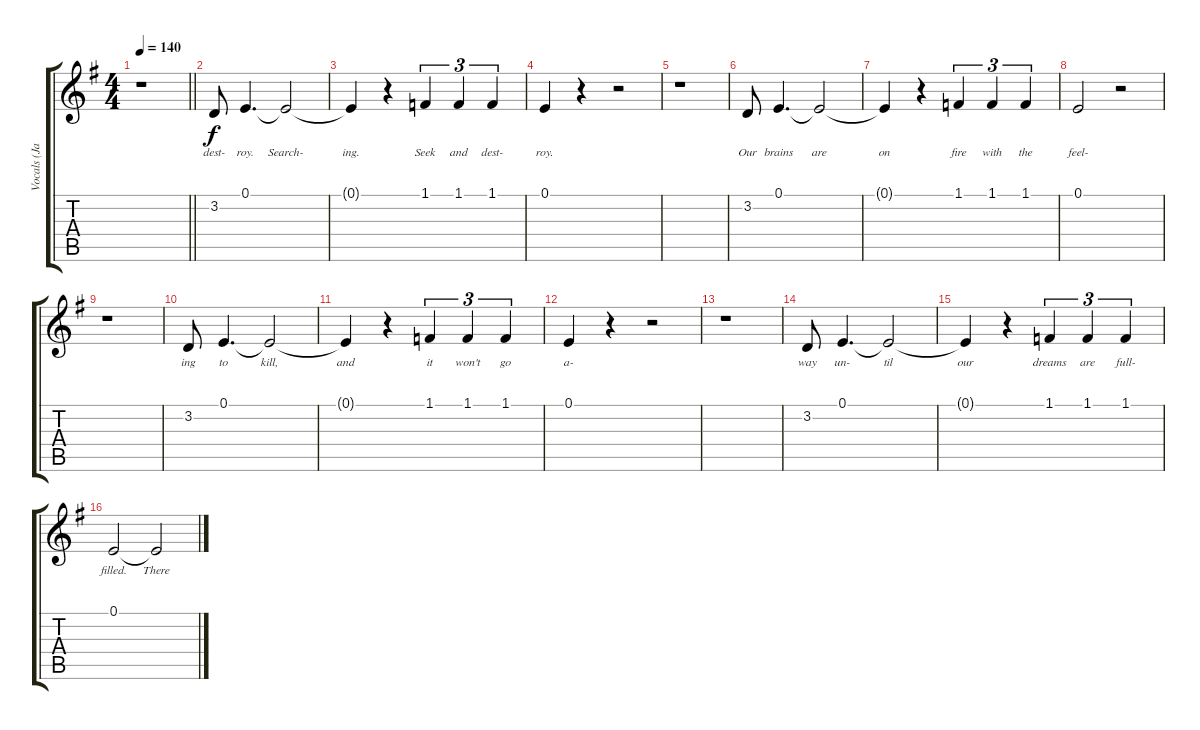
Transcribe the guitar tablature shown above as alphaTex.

\track ("Vocals (James Hetfield)" "Vocals (Ja") {instrument stringensemble1}
\staff {score tabs}
\tuning (E4 B3 G3 D3 A2 E2) {hide}
\ts (4 4)
\tempo 140
\clef g2
\barLineRight lightlight
\ks eminor
r.1{dy f} |
3.2.8{lyrics (0 "dest-") lyrics (1 "") lyrics (2 "") lyrics (3 "") lyrics (4 "")} 0.1.4{d lyrics (0 "roy.") lyrics (1 "") lyrics (2 "") lyrics (3 "") lyrics (4 "")} 0.1{t}.2{lyrics (0 "Search-") lyrics (1 "") lyrics (2 "") lyrics (3 "") lyrics (4 "")} |
0.1{t}.4{lyrics (0 "ing.") lyrics (1 "") lyrics (2 "") lyrics (3 "") lyrics (4 "")} r.4 1.1.4{tu (3 2) lyrics (0 "Seek") lyrics (1 "") lyrics (2 "") lyrics (3 "") lyrics (4 "")} 1.1.4{tu (3 2) lyrics (0 "and") lyrics (1 "") lyrics (2 "") lyrics (3 "") lyrics (4 "")} 1.1.4{tu (3 2) lyrics (0 "dest-") lyrics (1 "") lyrics (2 "") lyrics (3 "") lyrics (4 "")} |
0.1.4{lyrics (0 "roy.") lyrics (1 "") lyrics (2 "") lyrics (3 "") lyrics (4 "")} r.4 r.2 |
r.1 |
3.2.8{lyrics (0 "Our") lyrics (1 "") lyrics (2 "") lyrics (3 "") lyrics (4 "")} 0.1.4{d lyrics (0 "brains") lyrics (1 "") lyrics (2 "") lyrics (3 "") lyrics (4 "")} 0.1{t}.2{lyrics (0 "are") lyrics (1 "") lyrics (2 "") lyrics (3 "") lyrics (4 "")} |
0.1{t}.4{lyrics (0 "on") lyrics (1 "") lyrics (2 "") lyrics (3 "") lyrics (4 "")} r.4 1.1.4{tu (3 2) lyrics (0 "fire") lyrics (1 "") lyrics (2 "") lyrics (3 "") lyrics (4 "")} 1.1.4{tu (3 2) lyrics (0 "with") lyrics (1 "") lyrics (2 "") lyrics (3 "") lyrics (4 "")} 1.1.4{tu (3 2) lyrics (0 "the") lyrics (1 "") lyrics (2 "") lyrics (3 "") lyrics (4 "")} |
0.1.2{lyrics (0 "feel-") lyrics (1 "") lyrics (2 "") lyrics (3 "") lyrics (4 "")} r.2 |
r.1 |
3.2.8{lyrics (0 "ing") lyrics (1 "") lyrics (2 "") lyrics (3 "") lyrics (4 "")} 0.1.4{d lyrics (0 "to") lyrics (1 "") lyrics (2 "") lyrics (3 "") lyrics (4 "")} 0.1{t}.2{lyrics (0 "kill,") lyrics (1 "") lyrics (2 "") lyrics (3 "") lyrics (4 "")} |
0.1{t}.4{lyrics (0 "and") lyrics (1 "") lyrics (2 "") lyrics (3 "") lyrics (4 "")} r.4 1.1.4{tu (3 2) lyrics (0 "it") lyrics (1 "") lyrics (2 "") lyrics (3 "") lyrics (4 "")} 1.1.4{tu (3 2) lyrics (0 "won't") lyrics (1 "") lyrics (2 "") lyrics (3 "") lyrics (4 "")} 1.1.4{tu (3 2) lyrics (0 "go") lyrics (1 "") lyrics (2 "") lyrics (3 "") lyrics (4 "")} |
0.1.4{lyrics (0 "a-") lyrics (1 "") lyrics (2 "") lyrics (3 "") lyrics (4 "")} r.4 r.2 |
r.1 |
3.2.8{lyrics (0 "way") lyrics (1 "") lyrics (2 "") lyrics (3 "") lyrics (4 "")} 0.1.4{d lyrics (0 "un-") lyrics (1 "") lyrics (2 "") lyrics (3 "") lyrics (4 "")} 0.1{t}.2{lyrics (0 "til") lyrics (1 "") lyrics (2 "") lyrics (3 "") lyrics (4 "")} |
0.1{t}.4{lyrics (0 "our") lyrics (1 "") lyrics (2 "") lyrics (3 "") lyrics (4 "")} r.4 1.1.4{tu (3 2) lyrics (0 "dreams") lyrics (1 "") lyrics (2 "") lyrics (3 "") lyrics (4 "")} 1.1.4{tu (3 2) lyrics (0 "are") lyrics (1 "") lyrics (2 "") lyrics (3 "") lyrics (4 "")} 1.1.4{tu (3 2) lyrics (0 "full-") lyrics (1 "") lyrics (2 "") lyrics (3 "") lyrics (4 "")} |
0.1.2{lyrics (0 "filled.") lyrics (1 "") lyrics (2 "") lyrics (3 "") lyrics (4 "")} 0.1{t}.2{lyrics (0 "There") lyrics (1 "") lyrics (2 "") lyrics (3 "") lyrics (4 "")}
